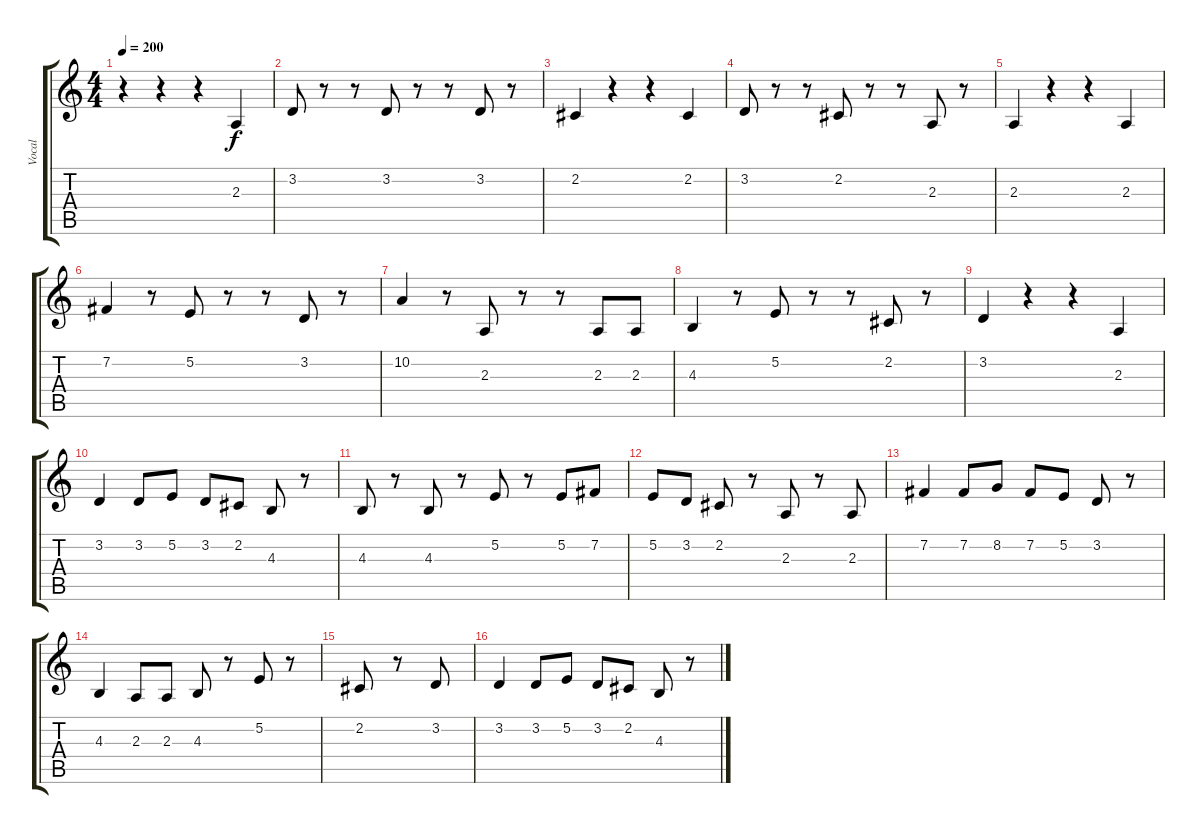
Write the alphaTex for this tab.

\track ("Vocal" "Vocal") {instrument orchestralharp}
\staff {score tabs}
\tuning (E4 B3 G3 D3 A2 E2) {hide}
\ts (4 4)
\tempo 200
\clef g2
\ks c
r.4{dy f} r.4 r.4 2.3.4 |
3.2.8 r.8 r.8 3.2.8 r.8 r.8 3.2.8 r.8 |
2.2.4 r.4 r.4 2.2.4 |
3.2.8 r.8 r.8 2.2.8 r.8 r.8 2.3.8 r.8 |
2.3.4 r.4 r.4 2.3.4 |
7.2.4 r.8 5.2.8 r.8 r.8 3.2.8 r.8 |
10.2.4 r.8 2.3.8 r.8 r.8 2.3.8 2.3.8 |
4.3.4 r.8 5.2.8 r.8 r.8 2.2.8 r.8 |
3.2.4 r.4 r.4 2.3.4 |
3.2.4 3.2.8 5.2.8 3.2.8 2.2.8 4.3.8 r.8 |
4.3.8 r.8 4.3.8 r.8 5.2.8 r.8 5.2.8 7.2.8 |
5.2.8 3.2.8 2.2.8 r.8 2.3.8 r.8 2.3.8 |
7.2.4 7.2.8 8.2.8 7.2.8 5.2.8 3.2.8 r.8 |
4.3.4 2.3.8 2.3.8 4.3.8 r.8 5.2.8 r.8 |
2.2.8 r.8 3.2.8 |
3.2.4 3.2.8 5.2.8 3.2.8 2.2.8 4.3.8 r.8
